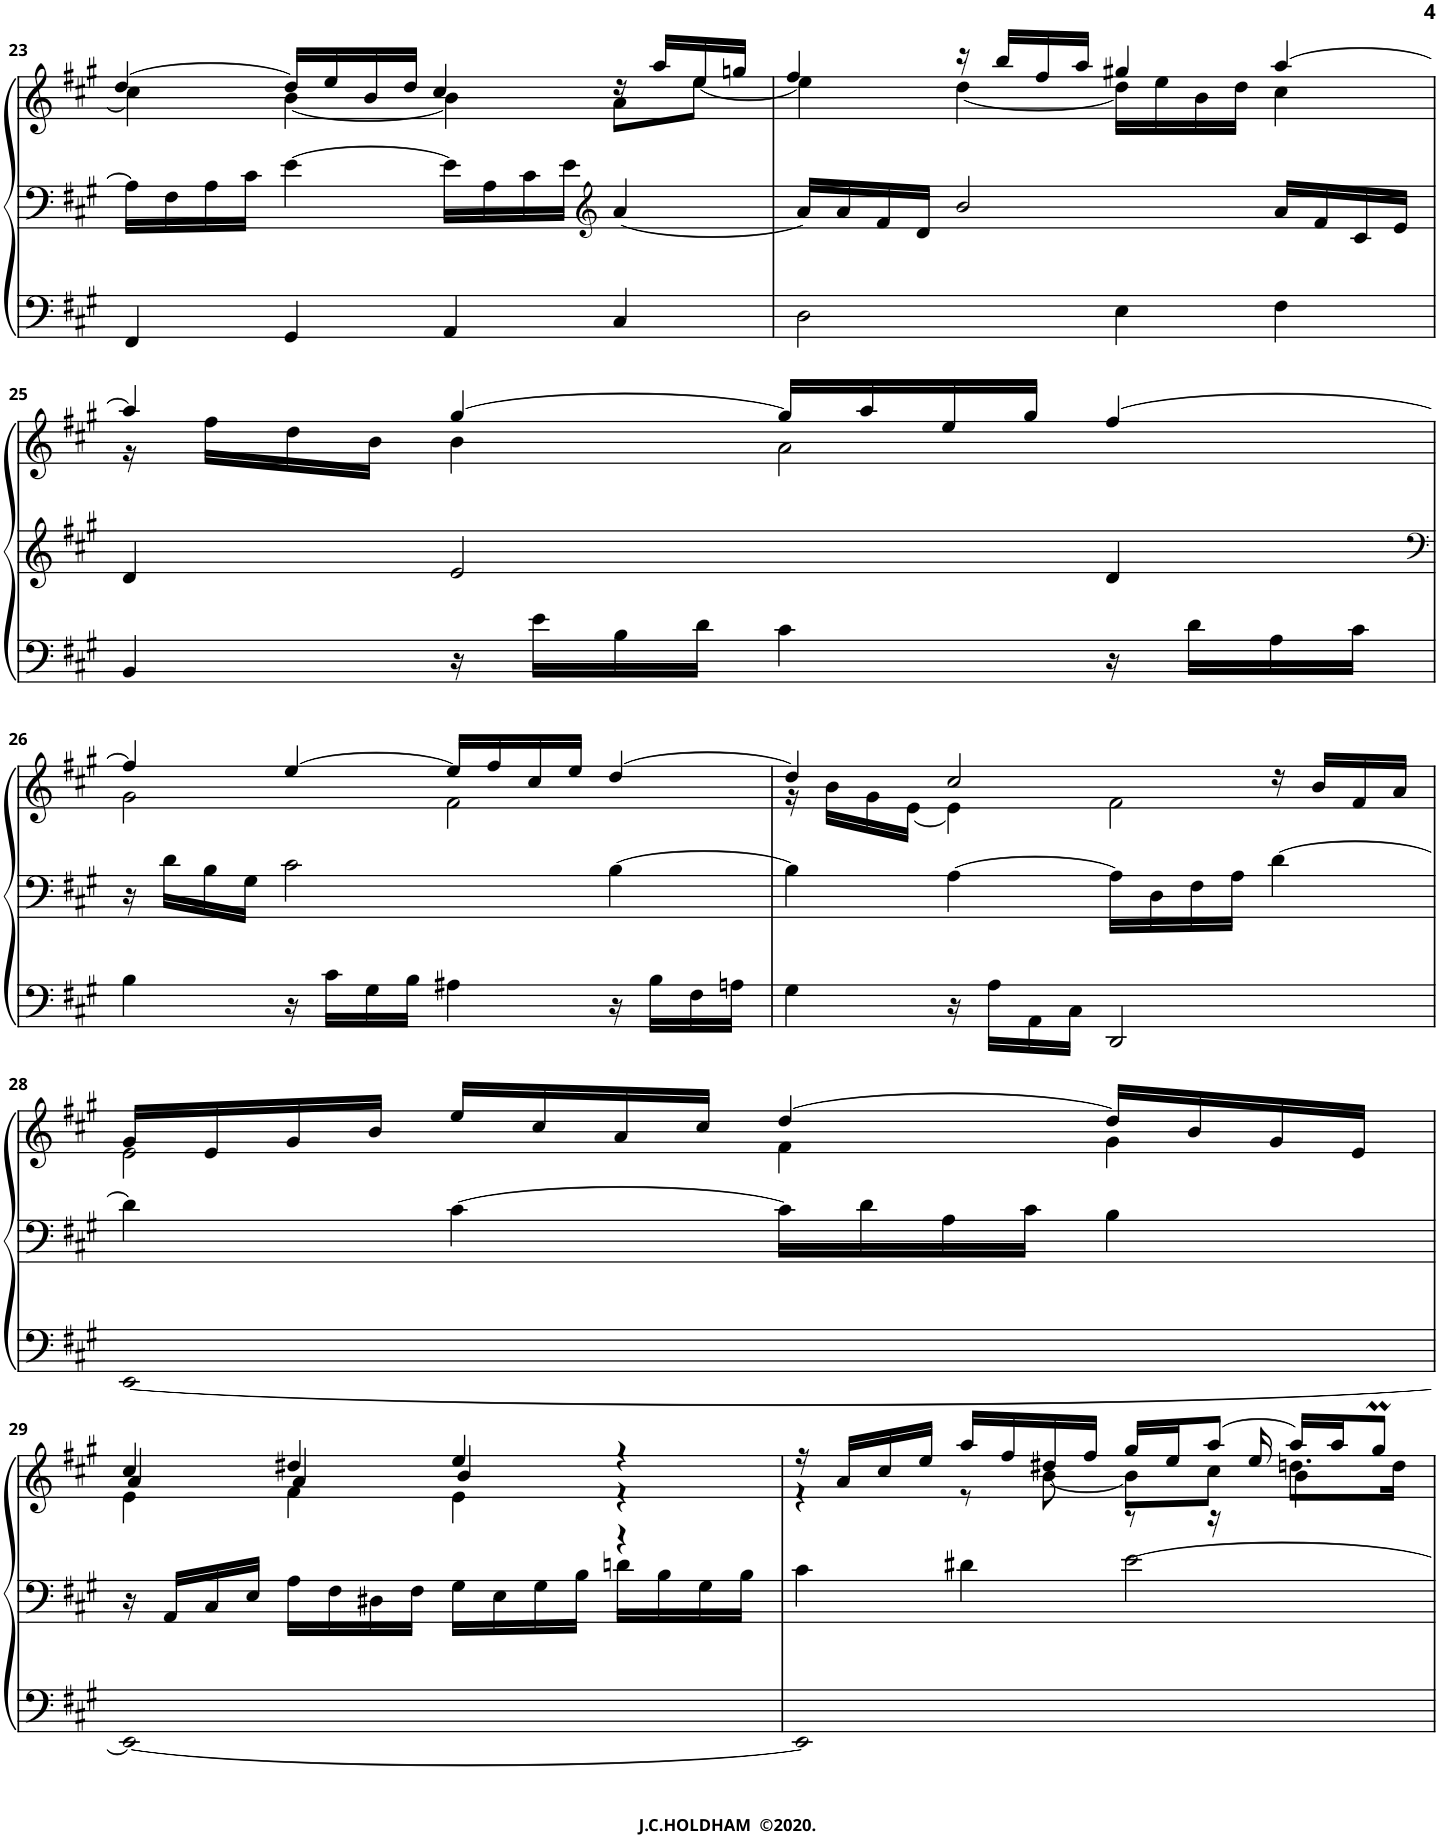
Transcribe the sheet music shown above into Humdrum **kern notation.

**kern	**kern	**kern
*part1	*part1	*part1
*staff3	*staff2	*staff1
*I"Organ	*	*
*I'Org.	*	*
!!LO:PB:g=z
*clefF4	*clefF4	*clefG2
*k[f#c#g#]	*k[f#c#g#]	*k[f#c#g#]
*M4/4	*M4/4	*M4/4
*met(c)	*met(c)	*met(c)
=23	=23	=23
*	*	*^
4FF#/	16A\LL]	[4dd/	4cc#\]
.	16F#\	.	.
.	16A\	.	.
.	16c#\JJ	.	.
4GG#/	[4e\	16dd/LL]	[4b\
.	.	16ee/	.
.	.	16b/	.
.	.	16dd/JJ	.
4AA/	16e\LL]	4cc#/	4b\]
.	16A\	.	.
.	16c#\	.	.
.	16e\JJ	.	.
*	*clefG2	*	*
4C#/	[4a/	16r	8a\L
.	.	16aa/LL	.
.	.	16ee/	[8ee\J
.	.	16ggn/JJ	.
=24	=24	=24	=24
2D\	16a/LL]	4ff#/	4ee\]
.	16a/	.	.
.	16f#/	.	.
.	16d/JJ	.	.
.	2b/	16r	[4dd\
.	.	16bb/LL	.
.	.	16ff#/	.
.	.	16aa/JJ	.
4E\	.	4gg#X/	16dd\LL]
.	.	.	16ee\
.	.	.	16b\
.	.	.	16dd\JJ
4F#\	16a/LL	[4aa/	4cc#\
.	16f#/	.	.
.	16c#/	.	.
.	16e/JJ	.	.
!!LO:LB:g=z	!!
=25	=25	=25	=25
4BB/	4d/	4aa/]	16r
.	.	.	16ff#\LL
.	.	.	16dd\
.	.	.	16b\JJ
16r	2e/	[4gg#/	4b\
16e\LL	.	.	.
16B\	.	.	.
16d\JJ	.	.	.
4c#\	.	16gg#/LL]	2a\
.	.	16aa/	.
.	.	16ee/	.
.	.	16gg#/JJ	.
16r	4d/	[4ff#/	.
16d\LL	.	.	.
16A\	.	.	.
16c#\JJ	.	.	.
!!LO:LB:g=z	!!
=26	=26	=26	=26
*	*clefF4	*	*
4B\	16r	4ff#/]	2g#\
.	16d\LL	.	.
.	16B\	.	.
.	16G#\JJ	.	.
16r	2c#\	[4ee/	.
16c#\LL	.	.	.
16G#\	.	.	.
16B\JJ	.	.	.
4A#X\	.	16ee/LL]	2f#\
.	.	16ff#/	.
.	.	16cc#/	.
.	.	16ee/JJ	.
16r	[4B\	[4dd/	.
16B\LL	.	.	.
16F#\	.	.	.
16An\JJ	.	.	.
=27	=27	=27	=27
4G#\	4B\]	4dd/]	16r
.	.	.	16b\LL
.	.	.	16g#\
.	.	.	[16e\JJ
16r	[4A\	2cc#/	4e\]
16A\LL	.	.	.
16AA\	.	.	.
16C#\JJ	.	.	.
2DD/	16A\LL]	.	2f#\
.	16D\	.	.
.	16F#\	.	.
.	16A\JJ	.	.
.	[4d\	16r	.
.	.	16b/LL	.
.	.	16f#/	.
.	.	16a/JJ	.
!!LO:LB:g=z	!!
=28	=28	=28	=28
!LO:N:head=open	!	!	!
[1EE	4d\]	16g#/LL	2e\
.	.	16e/	.
.	.	16g#/	.
.	.	16b/JJ	.
.	[4c#\	16ee/LL	.
.	.	16cc#/	.
.	.	16a/	.
.	.	16cc#/JJ	.
.	16c#\LL]	[4dd/	4f#\
.	16d\	.	.
.	16A\	.	.
.	16c#\JJ	.	.
.	4B\	16dd/LL]	4g#\
.	.	16b/	.
.	.	16g#/	.
.	.	16e/JJ	.
*	*	*v	*v
!!LO:LB:g=z
=29	=29	=29
!LO:N:head=open	!	!
*	*	*^
*	*	*	*^
1EE_	16r	4cc#/	4e\	4a/
.	16AA/LL	.	.	.
.	16C#/	.	.	.
.	16E/JJ	.	.	.
.	16A\LL	4dd#X/	4f#\	4a/
.	16F#\	.	.	.
.	16D#X\	.	.	.
.	16F#\JJ	.	.	.
.	16G#\LL	4ee/	4e\	4b/
.	16E\	.	.	.
.	16G#\	.	.	.
.	16B\JJ	.	.	.
.	16dn\LL	4r	4r	4r
.	16B\	.	.	.
.	16G#\	.	.	.
.	16B\JJ	.	.	.
=30	=30	=30	=30	=30
!LO:N:head=open	!	!	!	!
1EE]	4c#\	16r	4r	2ryy
.	.	16a/LL	.	.
.	.	16cc#/	.	.
.	.	16ee/JJ	.	.
.	4d#X\	16aa/LL	8r	.
.	.	16ff#/	.	.
.	.	16dd#X/	[8b\	.
.	.	16ff#/JJ	.	.
.	[2e\	16gg#/LL	8b\L]	8r
.	.	16ee/J	.	.
.	.	[8aa/J	8cc#\J	16r
.	.	.	.	16ee/
.	.	16aa/LL]	8.ddn\L	4b\
.	.	16aa/J	.	.
.	.	8gg#m/J	.	.
.	.	.	16dd\Jk	.
*	*	*v	*v	*v
=	=	=
*-	*-	*-
